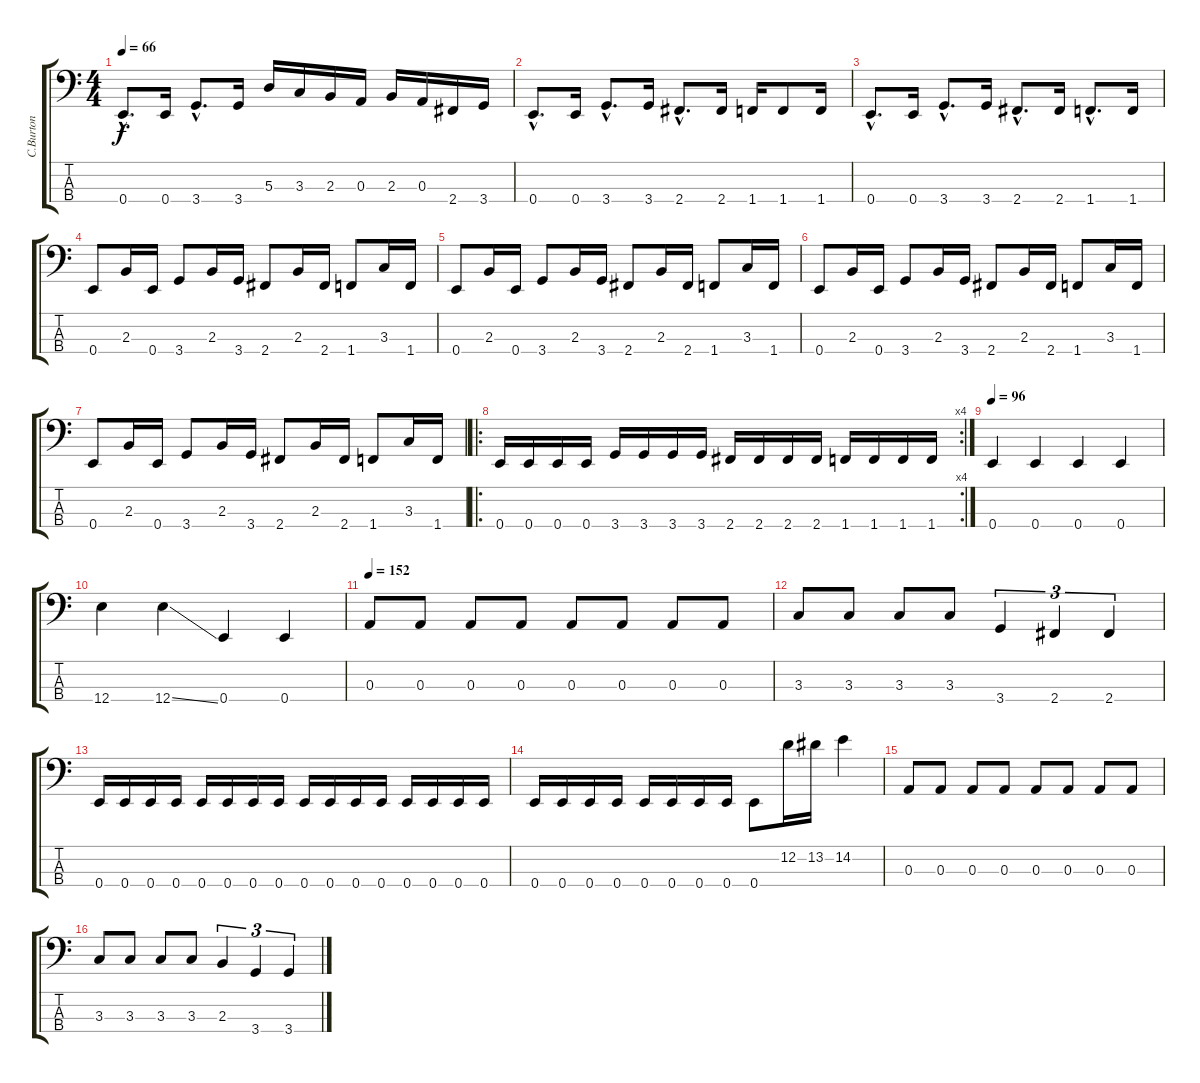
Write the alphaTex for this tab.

\track ("C.Burton" "C.Burton") {instrument electricbassfinger}
\staff {score tabs}
\tuning (G2 D2 A1 E1) {hide}
\ts (4 4)
\tempo 66
\clef f4
\ks c
0.4{hac}.8{d dy f} 0.4.16 3.4{hac}.8{d} 3.4.16 5.3.16 3.3.16 2.3.16 0.3.16 2.3.16 0.3.16 2.4.16 3.4.16 |
0.4{hac}.8{d} 0.4.16 3.4{hac}.8{d} 3.4.16 2.4{hac}.8{d} 2.4.16 1.4.16 1.4.8 1.4.16 |
0.4{hac}.8{d} 0.4.16 3.4{hac}.8{d} 3.4.16 2.4{hac}.8{d} 2.4.16 1.4{hac}.8{d} 1.4.16 |
0.4.8 2.3.16 0.4.16 3.4.8 2.3.16 3.4.16 2.4.8 2.3.16 2.4.16 1.4.8 3.3.16 1.4.16 |
0.4.8 2.3.16 0.4.16 3.4.8 2.3.16 3.4.16 2.4.8 2.3.16 2.4.16 1.4.8 3.3.16 1.4.16 |
0.4.8 2.3.16 0.4.16 3.4.8 2.3.16 3.4.16 2.4.8 2.3.16 2.4.16 1.4.8 3.3.16 1.4.16 |
0.4.8 2.3.16 0.4.16 3.4.8 2.3.16 3.4.16 2.4.8 2.3.16 2.4.16 1.4.8 3.3.16 1.4.16 |
\ro
\rc 4
0.4.16 0.4.16 0.4.16 0.4.16 3.4.16 3.4.16 3.4.16 3.4.16 2.4.16 2.4.16 2.4.16 2.4.16 1.4.16 1.4.16 1.4.16 1.4.16 |
\tempo 96
0.4.4 0.4.4 0.4.4 0.4.4 |
12.4.4 12.4{ss}.4 0.4.4 0.4.4 |
\tempo 152
0.3.8 0.3.8 0.3.8 0.3.8 0.3.8 0.3.8 0.3.8 0.3.8 |
3.3.8 3.3.8 3.3.8 3.3.8 3.4.4{tu (3 2)} 2.4.4{tu (3 2)} 2.4.4{tu (3 2)} |
0.4.16 0.4.16 0.4.16 0.4.16 0.4.16 0.4.16 0.4.16 0.4.16 0.4.16 0.4.16 0.4.16 0.4.16 0.4.16 0.4.16 0.4.16 0.4.16 |
0.4.16 0.4.16 0.4.16 0.4.16 0.4.16 0.4.16 0.4.16 0.4.16 0.4.8 12.2.16 13.2.16 14.2.4 |
0.3.8 0.3.8 0.3.8 0.3.8 0.3.8 0.3.8 0.3.8 0.3.8 |
3.3.8 3.3.8 3.3.8 3.3.8 2.3.4{tu (3 2)} 3.4.4{tu (3 2)} 3.4.4{tu (3 2)}
